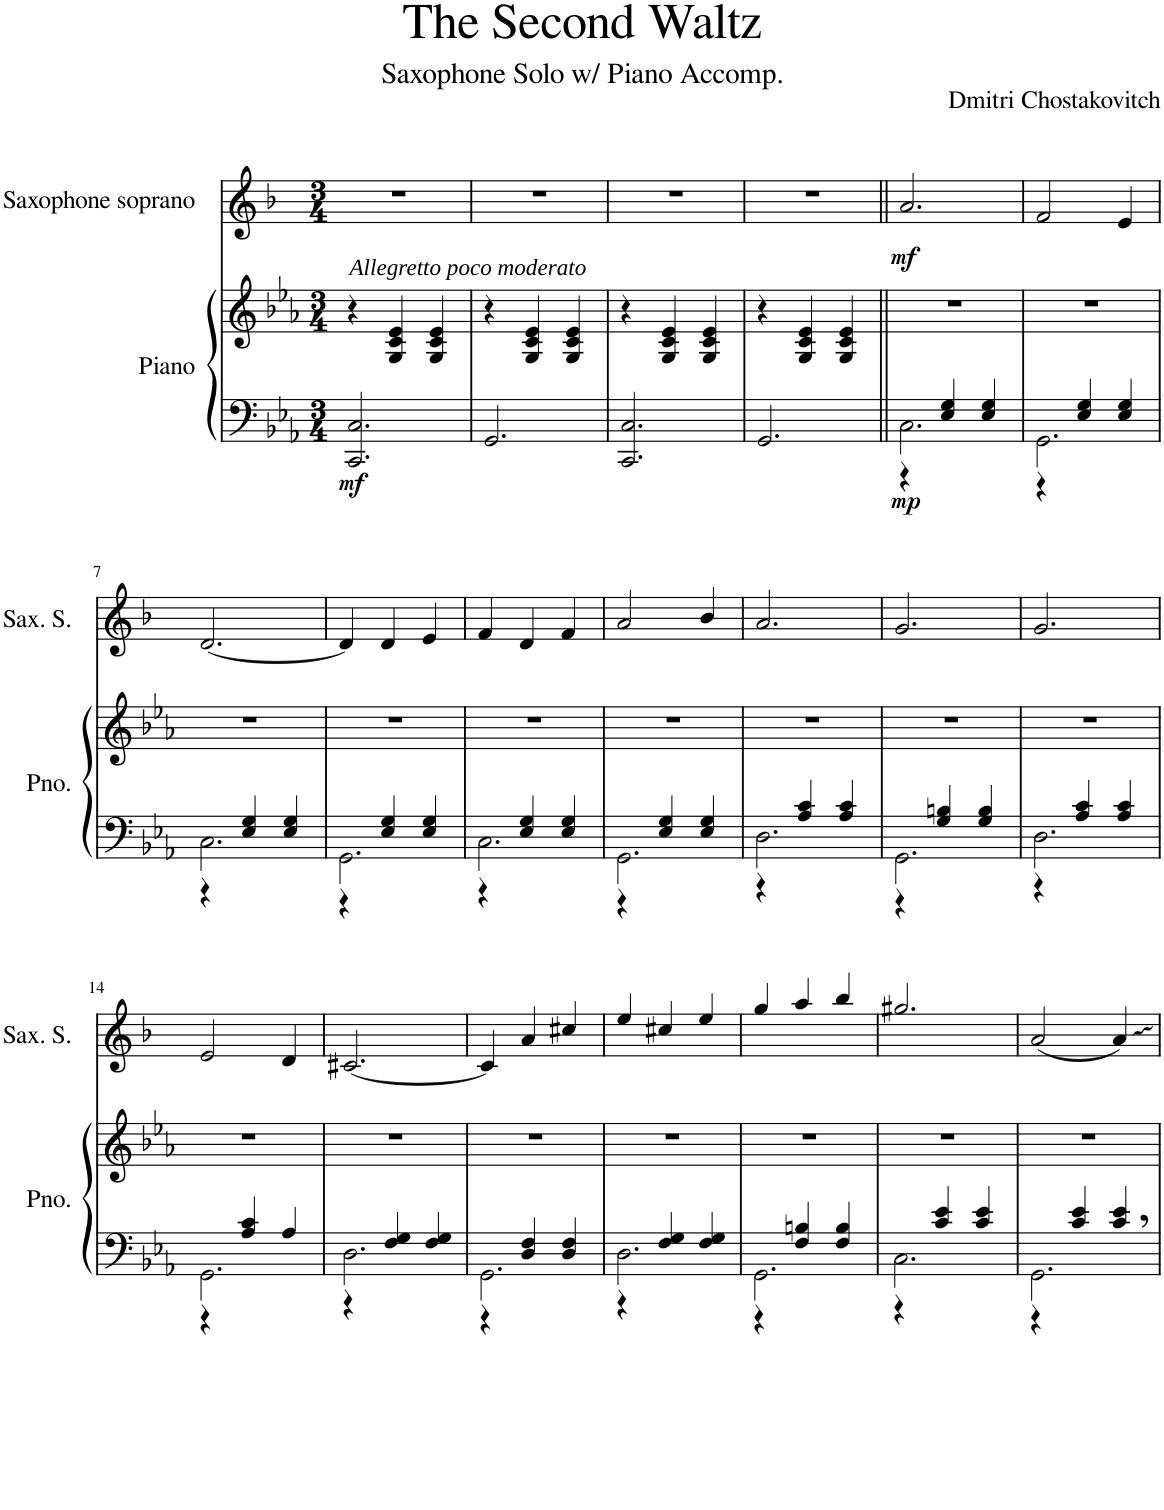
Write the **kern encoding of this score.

**kern	**kern	**dynam	**kern	**dynam
*part2	*part2	*part2	*part1	*part1
*staff3	*staff2	*staff2/3	*staff1	*staff1
*I"Piano	*	*	*I"Saxophone soprano	*
*I'Pno.	*	*	*I'Sax. S.	*
*clefF4	*clefG2	*	*clefG2	*
*	*	*	*Trd1c2	*
*k[b-e-a-]	*k[b-e-a-]	*	*k[b-]	*
*M3/4	*M3/4	*	*M3/4	*
*MM180	*MM180	*	*MM180	*
=1	=1	=1	=1	=1
!	!LO:TX:a:i:t=Allegretto poco moderato	!	!	!
!	!	!LO:DY:b=2	!	!
2.CC/ 2.C/	4r	mf	2.r	.
.	4G/ 4c/ 4e-/	.	.	.
.	4G/ 4c/ 4e-/	.	.	.
=2	=2	=2	=2	=2
2.GG/	4r	.	2.r	.
.	4G/ 4c/ 4e-/	.	.	.
.	4G/ 4c/ 4e-/	.	.	.
=3	=3	=3	=3	=3
2.CC/ 2.C/	4r	.	2.r	.
.	4G/ 4c/ 4e-/	.	.	.
.	4G/ 4c/ 4e-/	.	.	.
=4	=4	=4	=4	=4
2.GG/	4r	.	2.r	.
.	4G/ 4c/ 4e-/	.	.	.
.	4G/ 4c/ 4e-/	.	.	.
=5||	=5||	=5||	=5||	=5||
*^	*	*	*	*
!	!	!	!LO:DY:b=2	!	!LO:DY:b
2.C\	4r	2.r	mp	2.a/	mf
.	4E-/ 4G/	.	.	.	.
.	4E-/ 4G/	.	.	.	.
=6	=6	=6	=6	=6	=6
2.GG\	4r	2.r	.	2f/	.
.	4E-/ 4G/	.	.	.	.
.	4E-/ 4G/	.	.	4e/	.
!!LO:LB:g=z
=7	=7	=7	=7	=7	=7
2.C\	4r	2.r	.	[2.d/	.
.	4E-/ 4G/	.	.	.	.
.	4E-/ 4G/	.	.	.	.
=8	=8	=8	=8	=8	=8
2.GG\	4r	2.r	.	4d/]	.
.	4E-/ 4G/	.	.	4d/	.
.	4E-/ 4G/	.	.	4e/	.
=9	=9	=9	=9	=9	=9
2.C\	4r	2.r	.	4f/	.
.	4E-/ 4G/	.	.	4d/	.
.	4E-/ 4G/	.	.	4f/	.
=10	=10	=10	=10	=10	=10
2.GG\	4r	2.r	.	2a/	.
.	4E-/ 4G/	.	.	.	.
.	4E-/ 4G/	.	.	4b-/	.
=11	=11	=11	=11	=11	=11
2.D\	4r	2.r	.	2.a/	.
.	4A-/ 4c/	.	.	.	.
.	4A-/ 4c/	.	.	.	.
=12	=12	=12	=12	=12	=12
2.GG\	4r	2.r	.	2.g/	.
.	4G/ 4Bn/	.	.	.	.
.	4G/ 4B/	.	.	.	.
=13	=13	=13	=13	=13	=13
2.D\	4r	2.r	.	2.g/	.
.	4A-/ 4c/	.	.	.	.
.	4A-/ 4c/	.	.	.	.
!!LO:LB:g=z
=14	=14	=14	=14	=14	=14
2.GG\	4r	2.r	.	2e/	.
.	4A-/ 4c/	.	.	.	.
.	4A-/	.	.	4d/	.
=15	=15	=15	=15	=15	=15
2.D\	4r	2.r	.	[2.c#X/	.
.	4F/ 4G/	.	.	.	.
.	4F/ 4G/	.	.	.	.
=16	=16	=16	=16	=16	=16
2.GG\	4r	2.r	.	4c#/]	.
.	4D/ 4F/	.	.	4a/	.
.	4D/ 4F/	.	.	4cc#X/	.
=17	=17	=17	=17	=17	=17
2.D\	4r	2.r	.	4ee/	.
.	4F/ 4G/	.	.	4cc#X/	.
.	4F/ 4G/	.	.	4ee/	.
=18	=18	=18	=18	=18	=18
2.GG\	4r	2.r	.	4gg/	.
.	4F/ 4Bn/	.	.	4aa/	.
.	4F/ 4B/	.	.	4bb-/	.
=19	=19	=19	=19	=19	=19
2.C\	4r	2.r	.	2.gg#X/	.
.	4c/ 4e-/	.	.	.	.
.	4c/ 4e-/	.	.	.	.
=20	=20	=20	=20	=20	=20
2.GG,\	4r	2.r	.	(2a/	.
.	4c/ 4e-/	.	.	.	.
.	4c/ 4e-/	.	.	4a/)	.
*v	*v	*	*	*	*
=	=	=	=	=
*-	*-	*-	*-	*-
